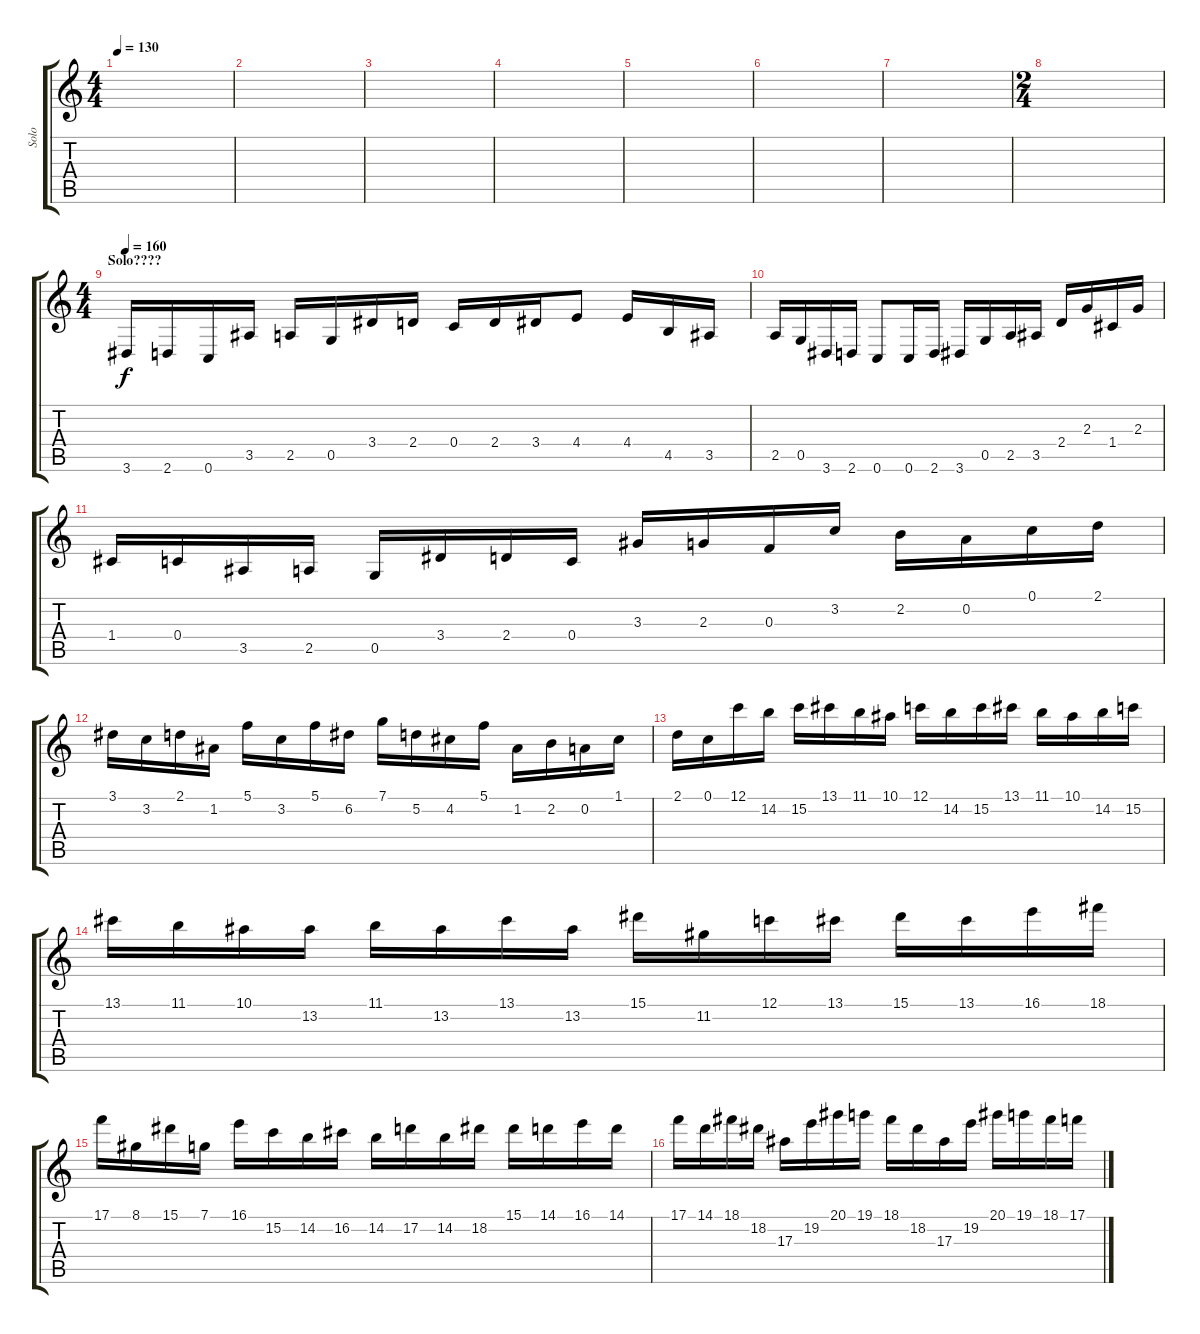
\track ("Solo" "Solo") {instrument distortionguitar}
\staff {score tabs}
\tuning (C4 A3 F3 C3 G2 C2) {hide}
\ts (4 4)
\tempo 130
\clef g2
\ks c
|
|
|
|
|
|
|
\ts (2 4)
|
\ts (4 4)
\section ("" "Solo????")
\tempo 160
3.6.16 2.6.16 0.6.16 3.5.16 2.5.16 0.5.16 3.4.16 2.4.16 0.4.16 2.4.16 3.4.16 4.4.8 4.4.16 4.5.16 3.5.16 |
2.5.16 0.5.16 3.6.16 2.6.16 0.6.8 0.6.16 2.6.16 3.6.16 0.5.16 2.5.16 3.5.16 2.4.16 2.3.16 1.4.16 2.3.16 |
1.4.16 0.4.16 3.5.16 2.5.16 0.5.16 3.4.16 2.4.16 0.4.16 3.3.16 2.3.16 0.3.16 3.2.16 2.2.16 0.2.16 0.1.16 2.1.16 |
3.1.16 3.2.16 2.1.16 1.2.16 5.1.16 3.2.16 5.1.16 6.2.16 7.1.16 5.2.16 4.2.16 5.1.16 1.2.16 2.2.16 0.2.16 1.1.16 |
2.1.16 0.1.16 12.1.16 14.2.16 15.2.16 13.1.16 11.1.16 10.1.16 12.1.16 14.2.16 15.2.16 13.1.16 11.1.16 10.1.16 14.2.16 15.2.16 |
13.1.16 11.1.16 10.1.16 13.2.16 11.1.16 13.2.16 13.1.16 13.2.16 15.1.16 11.2.16 12.1.16 13.1.16 15.1.16 13.1.16 16.1.16 18.1.16 |
17.1.16 8.1.16 15.1.16 7.1.16 16.1.16 15.2.16 14.2.16 16.2.16 14.2.16 17.2.16 14.2.16 18.2.16 15.1.16 14.1.16 16.1.16 14.1.16 |
17.1.16 14.1.16 18.1.16 18.2.16 17.3.16 19.2.16 20.1.16 19.1.16 18.1.16 18.2.16 17.3.16 19.2.16 20.1.16 19.1.16 18.1.16 17.1.16
